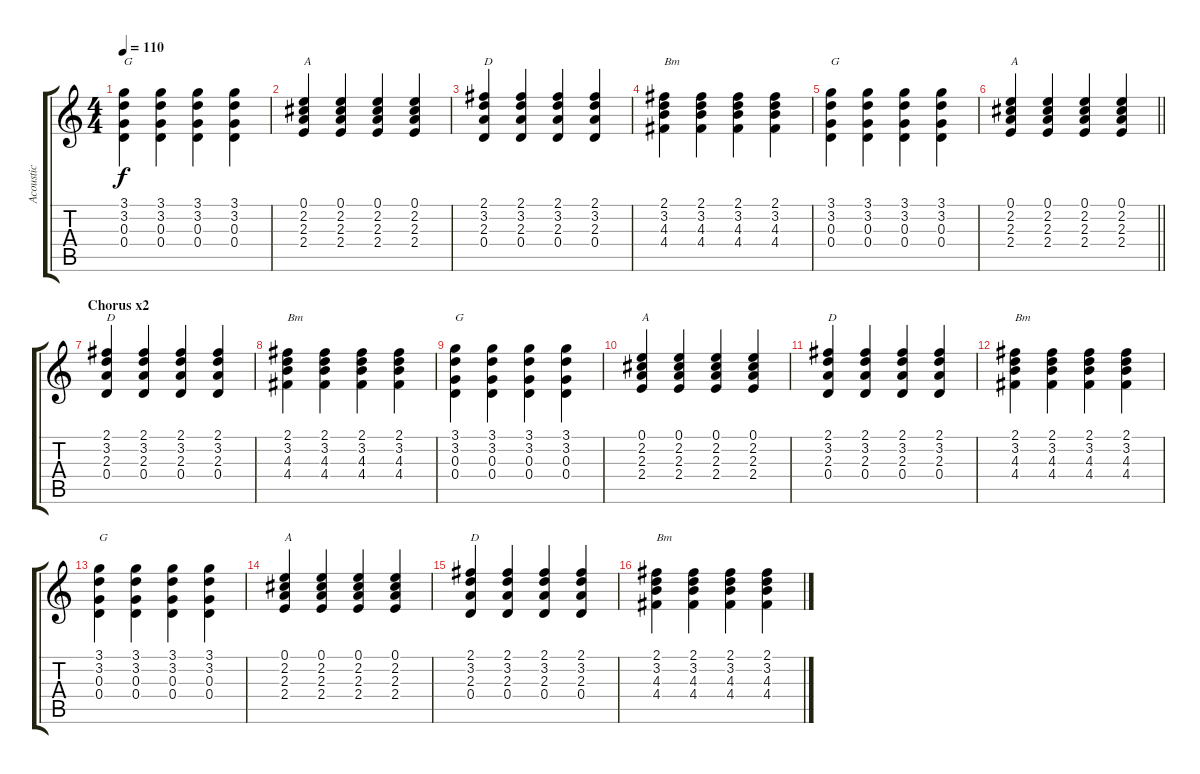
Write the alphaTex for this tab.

\track ("Acoustic" "Acoustic") {instrument acousticguitarsteel}
\staff {score tabs}
\tuning (E4 B3 G3 D3 A2 E2) {hide}
\ts (4 4)
\tempo 110
\clef g2
\ks c
(3.1 3.2 0.3 0.4).4{txt "G" dy f} (3.1 3.2 0.3 0.4).4 (3.1 3.2 0.3 0.4).4 (3.1 3.2 0.3 0.4).4 |
(0.1 2.2 2.3 2.4).4{txt "A"} (0.1 2.2 2.3 2.4).4 (0.1 2.2 2.3 2.4).4 (0.1 2.2 2.3 2.4).4 |
(2.1 3.2 2.3 0.4).4{txt "D"} (2.1 3.2 2.3 0.4).4 (2.1 3.2 2.3 0.4).4 (2.1 3.2 2.3 0.4).4 |
(2.1 3.2 4.3 4.4).4{txt "Bm"} (2.1 3.2 4.3 4.4).4 (2.1 3.2 4.3 4.4).4 (2.1 3.2 4.3 4.4).4 |
(3.1 3.2 0.3 0.4).4{txt "G"} (3.1 3.2 0.3 0.4).4 (3.1 3.2 0.3 0.4).4 (3.1 3.2 0.3 0.4).4 |
\barLineRight lightlight
(0.1 2.2 2.3 2.4).4{txt "A"} (0.1 2.2 2.3 2.4).4 (0.1 2.2 2.3 2.4).4 (0.1 2.2 2.3 2.4).4 |
\section ("" "Chorus x2")
(2.1 3.2 2.3 0.4).4{txt "D"} (2.1 3.2 2.3 0.4).4 (2.1 3.2 2.3 0.4).4 (2.1 3.2 2.3 0.4).4 |
(2.1 3.2 4.3 4.4).4{txt "Bm"} (2.1 3.2 4.3 4.4).4 (2.1 3.2 4.3 4.4).4 (2.1 3.2 4.3 4.4).4 |
(3.1 3.2 0.3 0.4).4{txt "G"} (3.1 3.2 0.3 0.4).4 (3.1 3.2 0.3 0.4).4 (3.1 3.2 0.3 0.4).4 |
(0.1 2.2 2.3 2.4).4{txt "A"} (0.1 2.2 2.3 2.4).4 (0.1 2.2 2.3 2.4).4 (0.1 2.2 2.3 2.4).4 |
(2.1 3.2 2.3 0.4).4{txt "D"} (2.1 3.2 2.3 0.4).4 (2.1 3.2 2.3 0.4).4 (2.1 3.2 2.3 0.4).4 |
(2.1 3.2 4.3 4.4).4{txt "Bm"} (2.1 3.2 4.3 4.4).4 (2.1 3.2 4.3 4.4).4 (2.1 3.2 4.3 4.4).4 |
(3.1 3.2 0.3 0.4).4{txt "G"} (3.1 3.2 0.3 0.4).4 (3.1 3.2 0.3 0.4).4 (3.1 3.2 0.3 0.4).4 |
(0.1 2.2 2.3 2.4).4{txt "A"} (0.1 2.2 2.3 2.4).4 (0.1 2.2 2.3 2.4).4 (0.1 2.2 2.3 2.4).4 |
(2.1 3.2 2.3 0.4).4{txt "D"} (2.1 3.2 2.3 0.4).4 (2.1 3.2 2.3 0.4).4 (2.1 3.2 2.3 0.4).4 |
(2.1 3.2 4.3 4.4).4{txt "Bm"} (2.1 3.2 4.3 4.4).4 (2.1 3.2 4.3 4.4).4 (2.1 3.2 4.3 4.4).4
